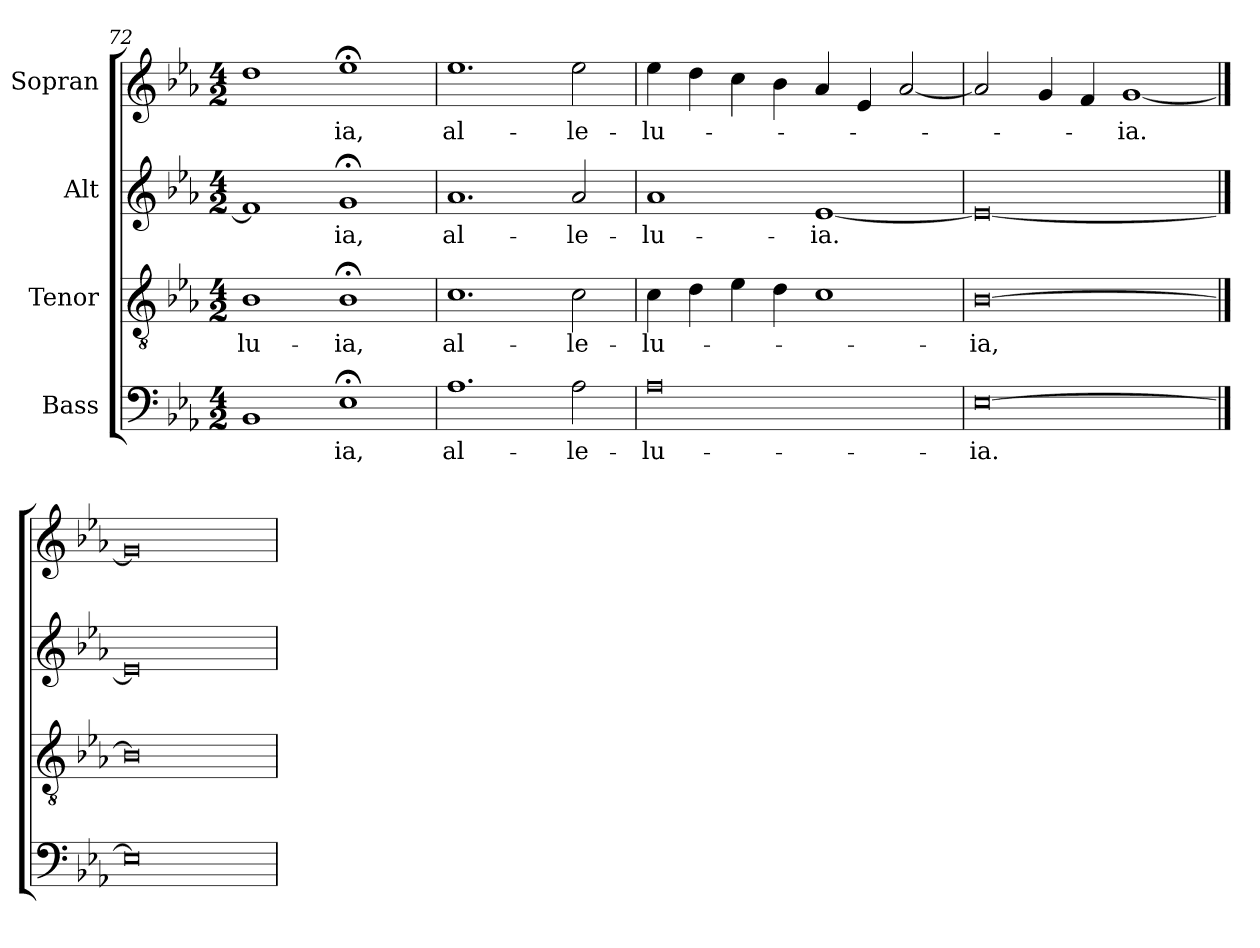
**kern	**text	**kern	**text	**kern	**text	**kern	**text
*part4	*part4	*part3	*part3	*part2	*part2	*part1	*part1
*staff4	*staff4	*staff3	*staff3	*staff2	*staff2	*staff1	*staff1
*I"Bass	*	*I"Tenor	*	*I"Alt	*	*I"Sopran	*
*clefF4	*	*clefGv2	*	*clefG2	*	*clefG2	*
*k[b-e-a-]	*	*k[b-e-a-]	*	*k[b-e-a-]	*	*k[b-e-a-]	*
*M4/2	*	*M4/2	*	*M4/2	*	*M4/2	*
=72	=72	=72	=72	=72	=72	=72	=72
!	!	!	!LO:LY:b	!	!	!	!
1BB-	.	1B-	-lu-	1f]	.	1dd	.
!	!LO:LY:b	!	!LO:LY:b	!	!LO:LY:b	!	!LO:LY:b
1E-;<	ia,	1B-;<	-ia,	1g;<	-ia,	1ee-;<	-ia,
=73	=73	=73	=73	=73	=73	=73	=73
!	!LO:LY:b	!	!LO:LY:b	!	!LO:LY:b	!	!LO:LY:b
1.A-	al-	1.c	al-	1.a-	al-	1.ee-	al-
!	!LO:LY:b	!	!LO:LY:b	!	!LO:LY:b	!	!LO:LY:b
2A-\	-le-	2c\	le-	2a-/	-le-	2ee-\	-le-
=74	=74	=74	=74	=74	=74	=74	=74
!	!LO:LY:b	!	!LO:LY:b	!	!LO:LY:b	!	!LO:LY:b
0A-	-lu-	4c\	-lu-	1a-	-lu-	4ee-\	-lu-
.	.	4d\	.	.	.	4dd\	.
.	.	4e-\	.	.	.	4cc\	.
.	.	4d\	.	.	.	4b-\	.
!	!	!	!	!	!LO:LY:b	!	!
.	.	1c	.	[1e-	-ia.	4a-/	.
.	.	.	.	.	.	4e-/	.
.	.	.	.	.	.	[2a-	.
=75	=75	=75	=75	=75	=75	=75	=75
!	!LO:LY:b	!	!LO:LY:b	!	!	!	!
[0E-\	-ia.	[0B-\	-ia,	0e-/_	.	2a-/]	.
.	.	.	.	.	.	4g/	.
.	.	.	.	.	.	4f/	.
!	!	!	!	!	!	!	!LO:LY:b
.	.	.	.	.	.	[1g	-ia.
==76	==76	==76	==76	==76	==76	==76	==76
0E-\]	.	0B-\]	.	0e-/]	.	0g]	.
=	=	=	=	=	=	=	=
*-	*-	*-	*-	*-	*-	*-	*-
